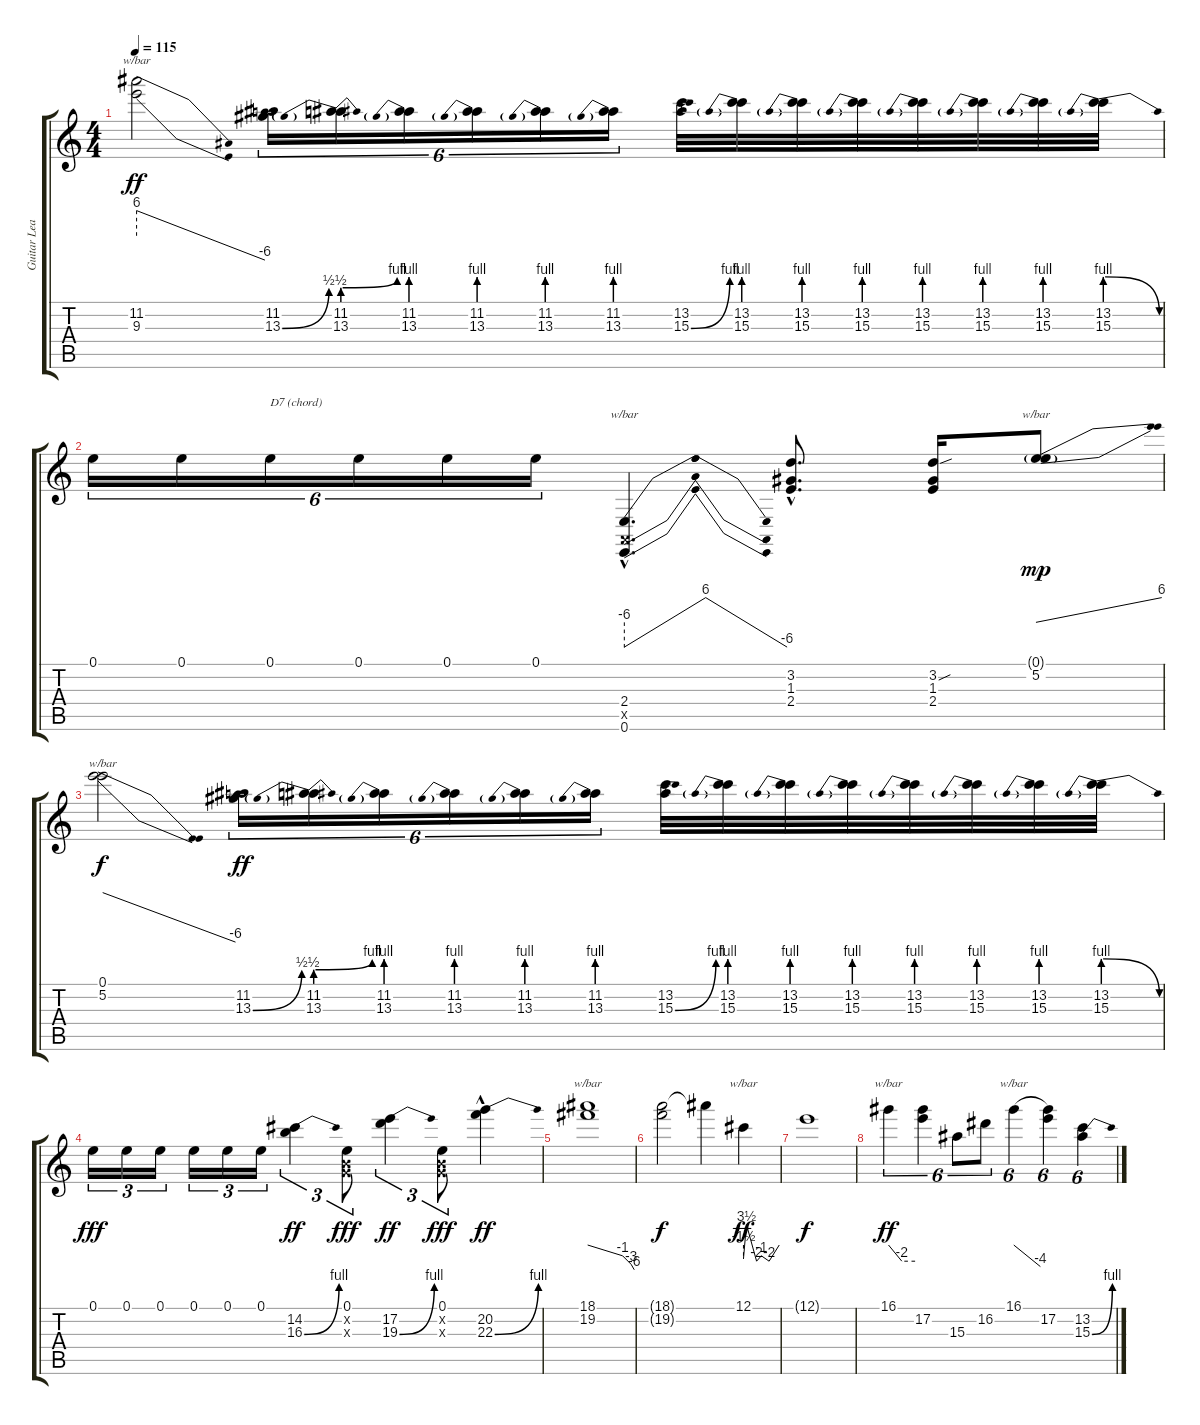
\track ("Guitar Lead" "Guitar Lea") {instrument overdrivenguitar}
\staff {score tabs}
\tuning (E4 B3 G3 D3 A2 E2) {hide}
\ts (4 4)
\tempo 115
\clef g2
\ks c
(11.2 9.3).2{tbe (dive default 0 24 60 -24) dy ff} (11.2 13.3{be (bend 0 0 60 2)}).16{tu (6 4)} (11.2 13.3{be (prebendbend 0 2 60 4)}).16{tu (6 4)} (11.2 13.3{be (prebend 0 4 60 4)}).16{tu (6 4)} (11.2 13.3{be (prebend 0 4 60 4)}).16{tu (6 4)} (11.2 13.3{be (prebend 0 4 60 4)}).16{tu (6 4)} (11.2 13.3{be (prebend 0 4 60 4)}).16{tu (6 4)} (13.2 15.3{be (bend 0 0 60 4)}).32 (13.2 15.3{be (prebend 0 4 60 4)}).32 (13.2 15.3{be (prebend 0 4 60 4)}).32 (13.2 15.3{be (prebend 0 4 60 4)}).32 (13.2 15.3{be (prebend 0 4 60 4)}).32 (13.2 15.3{be (prebend 0 4 60 4)}).32 (13.2 15.3{be (prebend 0 4 60 4)}).32 (13.2 15.3{be (prebendrelease 0 4 60 0)}).32 |
0.1.16{tu (6 4)} 0.1.16{tu (6 4)} 0.1.16{tu (6 4) txt "D7 (chord)"} 0.1.16{tu (6 4)} 0.1.16{tu (6 4)} 0.1.16{tu (6 4)} (2.4{hac} 0.5{hac x} 0.6{hac}).4{d tbe (dip default 0 -24 15 24 60 -24)} (3.2{hac} 1.3{hac} 2.4{hac}).8{d} (3.2{sou} 1.3 2.4).16 (0.1{g} 5.2).8{tbe (dive default 0 0 60 24) dy mp} |
(0.1 5.2).2{tbe (dive default 0 24 60 -24) dy f} (11.2 13.3{be (bend 0 0 60 2)}).16{tu (6 4) dy ff} (11.2 13.3{be (prebendbend 0 2 60 4)}).16{tu (6 4)} (11.2 13.3{be (prebend 0 4 60 4)}).16{tu (6 4)} (11.2 13.3{be (prebend 0 4 60 4)}).16{tu (6 4)} (11.2 13.3{be (prebend 0 4 60 4)}).16{tu (6 4)} (11.2 13.3{be (prebend 0 4 60 4)}).16{tu (6 4)} (13.2 15.3{be (bend 0 0 60 4)}).32 (13.2 15.3{be (prebend 0 4 60 4)}).32 (13.2 15.3{be (prebend 0 4 60 4)}).32 (13.2 15.3{be (prebend 0 4 60 4)}).32 (13.2 15.3{be (prebend 0 4 60 4)}).32 (13.2 15.3{be (prebend 0 4 60 4)}).32 (13.2 15.3{be (prebend 0 4 60 4)}).32 (13.2 15.3{be (prebendrelease 0 4 60 0)}).32 |
0.1.16{tu (3 2) dy fff} 0.1.16{tu (3 2)} 0.1.16{tu (3 2)} 0.1.16{tu (3 2)} 0.1.16{tu (3 2)} 0.1.16{tu (3 2)} (14.2 16.3{be (bend 0 0 60 4)}).4{tu (3 2) dy ff} (0.1 0.2{x} 0.3{x}).8{tu (3 2) dy fff} (17.2 19.3{be (bend 0 0 60 4)}).4{tu (3 2) dy ff} (0.1 0.2{x} 0.3{x}).8{tu (3 2) dy fff} (20.2{hac} 22.3{be (bend 0 0 60 4)}).4{dy ff} |
(18.1 19.2).1{tbe (custom default 0 0 45 -4 56 -12 60 -24)} |
(18.1{t} 19.2{t}).2{dy f} 18.1{t}.4 12.1.4{tbe (custom default 0 -6 5 14 22 -8 30 -4 43 -8 60 0) dy ff} |
12.1{t}.1{dy f} |
16.1.4{tu (6 4) tbe (custom default 0 0 30 -8 60 -8) dy ff} (16.1{t} 17.2).4{tu (6 4)} 15.3.8{tu (6 4)} 16.2.8{tu (6 4)} 16.1.4{tu (6 4) tbe (dive default 0 0 60 -16)} (16.1{t} 17.2).4{tu (6 4)} (13.2 15.3{be (bend 0 0 60 4)}).4{tu (6 4)}
